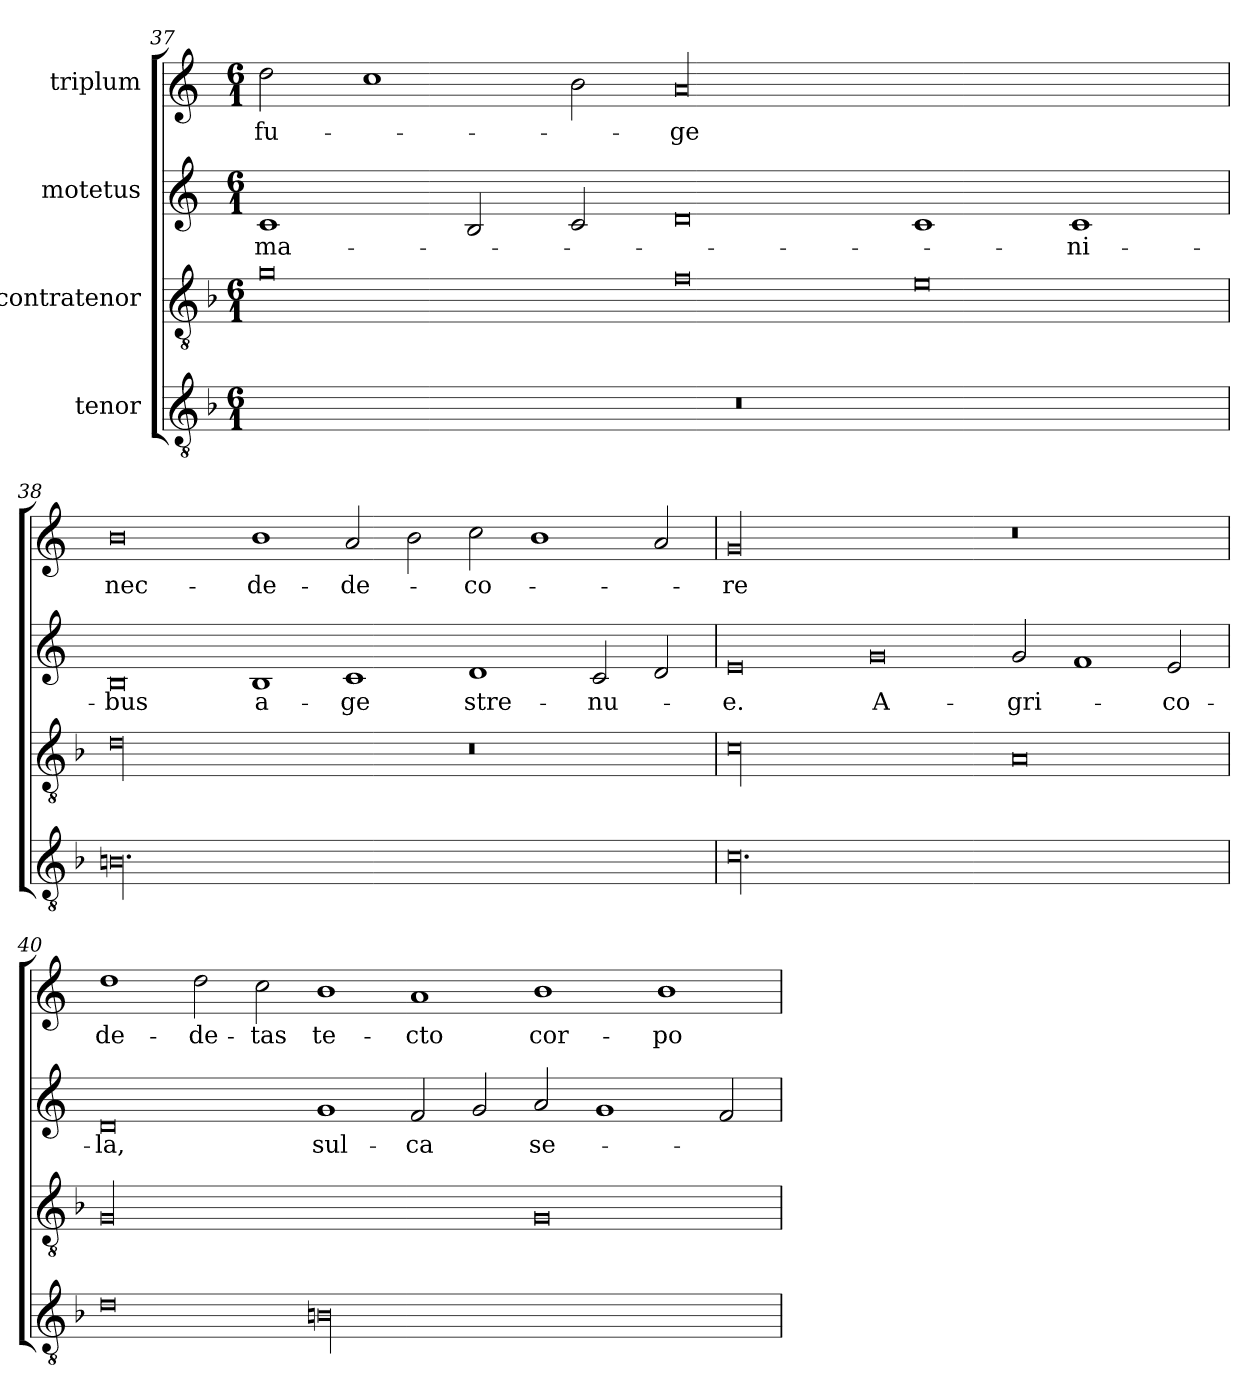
**kern	**kern	**kern	**text	**kern	**text
*part4	*part3	*part2	*part2	*part1	*part1
*staff4	*staff3	*staff2	*staff2	*staff1	*staff1
*I"tenor	*I"contratenor	*I"motetus	*	*I"triplum	*
*clefGv2	*clefGv2	*clefG2	*	*clefG2	*
*k[b-]	*k[b-]	*k[]	*	*k[]	*
*F:	*F:	*C:	*	*C:	*
*M6/1	*M6/1	*M6/1	*	*M6/1	*
=37	=37	=37	=37	=37	=37
00.r	0g\	1c/	ma-	2dd\	fu-
.	.	.	.	1cc\	.
.	.	2B/	.	.	.
.	.	2c/	.	2b\	.
.	0f\	0d/	.	00a/	-ge
.	0e\	1c/	.	.	.
.	.	1c/	-ni-	.	.
=38	=38	=38	=38	=38	=38
00.Bn\	00d\	0B/	-bus	0b\	nec-
.	.	1B/	a-	1b\	de-
.	.	1c/	-ge	2a/	-de-
.	.	.	.	2b\	.
.	0r	1d/	stre-	2cc\	-co-
.	.	.	.	1b\	.
.	.	2c/	-nu-	.	.
.	.	2d/	.	2a/	.
=39	=39	=39	=39	=39	=39
00.c\	00c\	0e/	-e.	00g/	-re
.	.	0g/	A-	.	.
.	0A/	2g/	-gri-	0r	.
.	.	1f/	.	.	.
.	.	2e/	-co-	.	.
!!LO:PB:g=z
=40	=40	=40	=40	=40	=40
0d\	00G/	0d/	-la,	1dd\	de-
.	.	.	.	2dd\	-de-
.	.	.	.	2cc\	-tas
00Bn\	.	1g/	sul-	1b\	te-
.	.	2f/	-ca	1a/	-cto
.	.	2g/	.	.	.
.	0G/	2a/	se-	1b\	cor-
.	.	1g/	.	.	.
.	.	.	.	1b\	-po-
.	.	2f/	.	.	.
=	=	=	=	=	=
*-	*-	*-	*-	*-	*-
